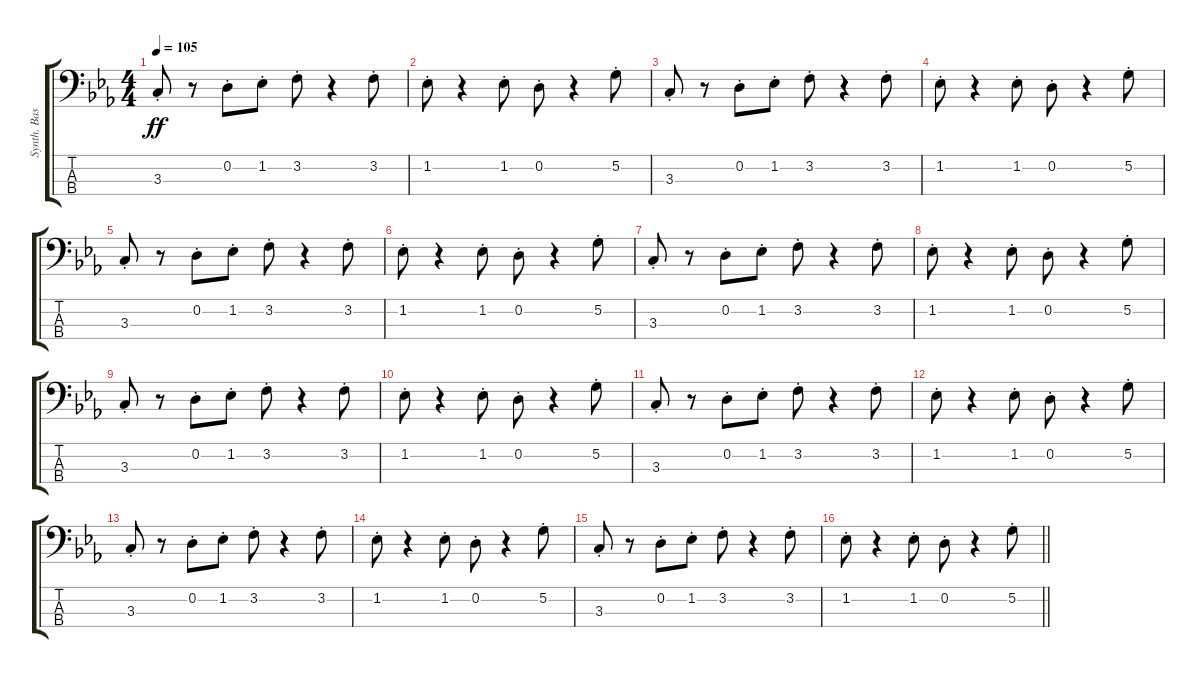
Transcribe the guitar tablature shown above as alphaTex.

\track ("Synth. Bass" "Synth. Bas") {instrument synthbass1}
\staff {score tabs}
\tuning (G2 D2 A1 E1) {hide}
\ts (4 4)
\tempo 105
\clef f4
\ks eb
3.3{st}.8{dy ff} r.8 0.2{st}.8 1.2{st}.8 3.2{st}.8 r.4 3.2{st}.8 |
1.2{st}.8 r.4 1.2{st}.8 0.2{st}.8 r.4 5.2{st}.8 |
3.3{st}.8 r.8 0.2{st}.8 1.2{st}.8 3.2{st}.8 r.4 3.2{st}.8 |
1.2{st}.8 r.4 1.2{st}.8 0.2{st}.8 r.4 5.2{st}.8 |
3.3{st}.8 r.8 0.2{st}.8 1.2{st}.8 3.2{st}.8 r.4 3.2{st}.8 |
1.2{st}.8 r.4 1.2{st}.8 0.2{st}.8 r.4 5.2{st}.8 |
3.3{st}.8 r.8 0.2{st}.8 1.2{st}.8 3.2{st}.8 r.4 3.2{st}.8 |
1.2{st}.8 r.4 1.2{st}.8 0.2{st}.8 r.4 5.2{st}.8 |
3.3{st}.8 r.8 0.2{st}.8 1.2{st}.8 3.2{st}.8 r.4 3.2{st}.8 |
1.2{st}.8 r.4 1.2{st}.8 0.2{st}.8 r.4 5.2{st}.8 |
3.3{st}.8 r.8 0.2{st}.8 1.2{st}.8 3.2{st}.8 r.4 3.2{st}.8 |
1.2{st}.8 r.4 1.2{st}.8 0.2{st}.8 r.4 5.2{st}.8 |
3.3{st}.8 r.8 0.2{st}.8 1.2{st}.8 3.2{st}.8 r.4 3.2{st}.8 |
1.2{st}.8 r.4 1.2{st}.8 0.2{st}.8 r.4 5.2{st}.8 |
3.3{st}.8 r.8 0.2{st}.8 1.2{st}.8 3.2{st}.8 r.4 3.2{st}.8 |
\barLineRight lightlight
1.2{st}.8 r.4 1.2{st}.8 0.2{st}.8 r.4 5.2{st}.8
